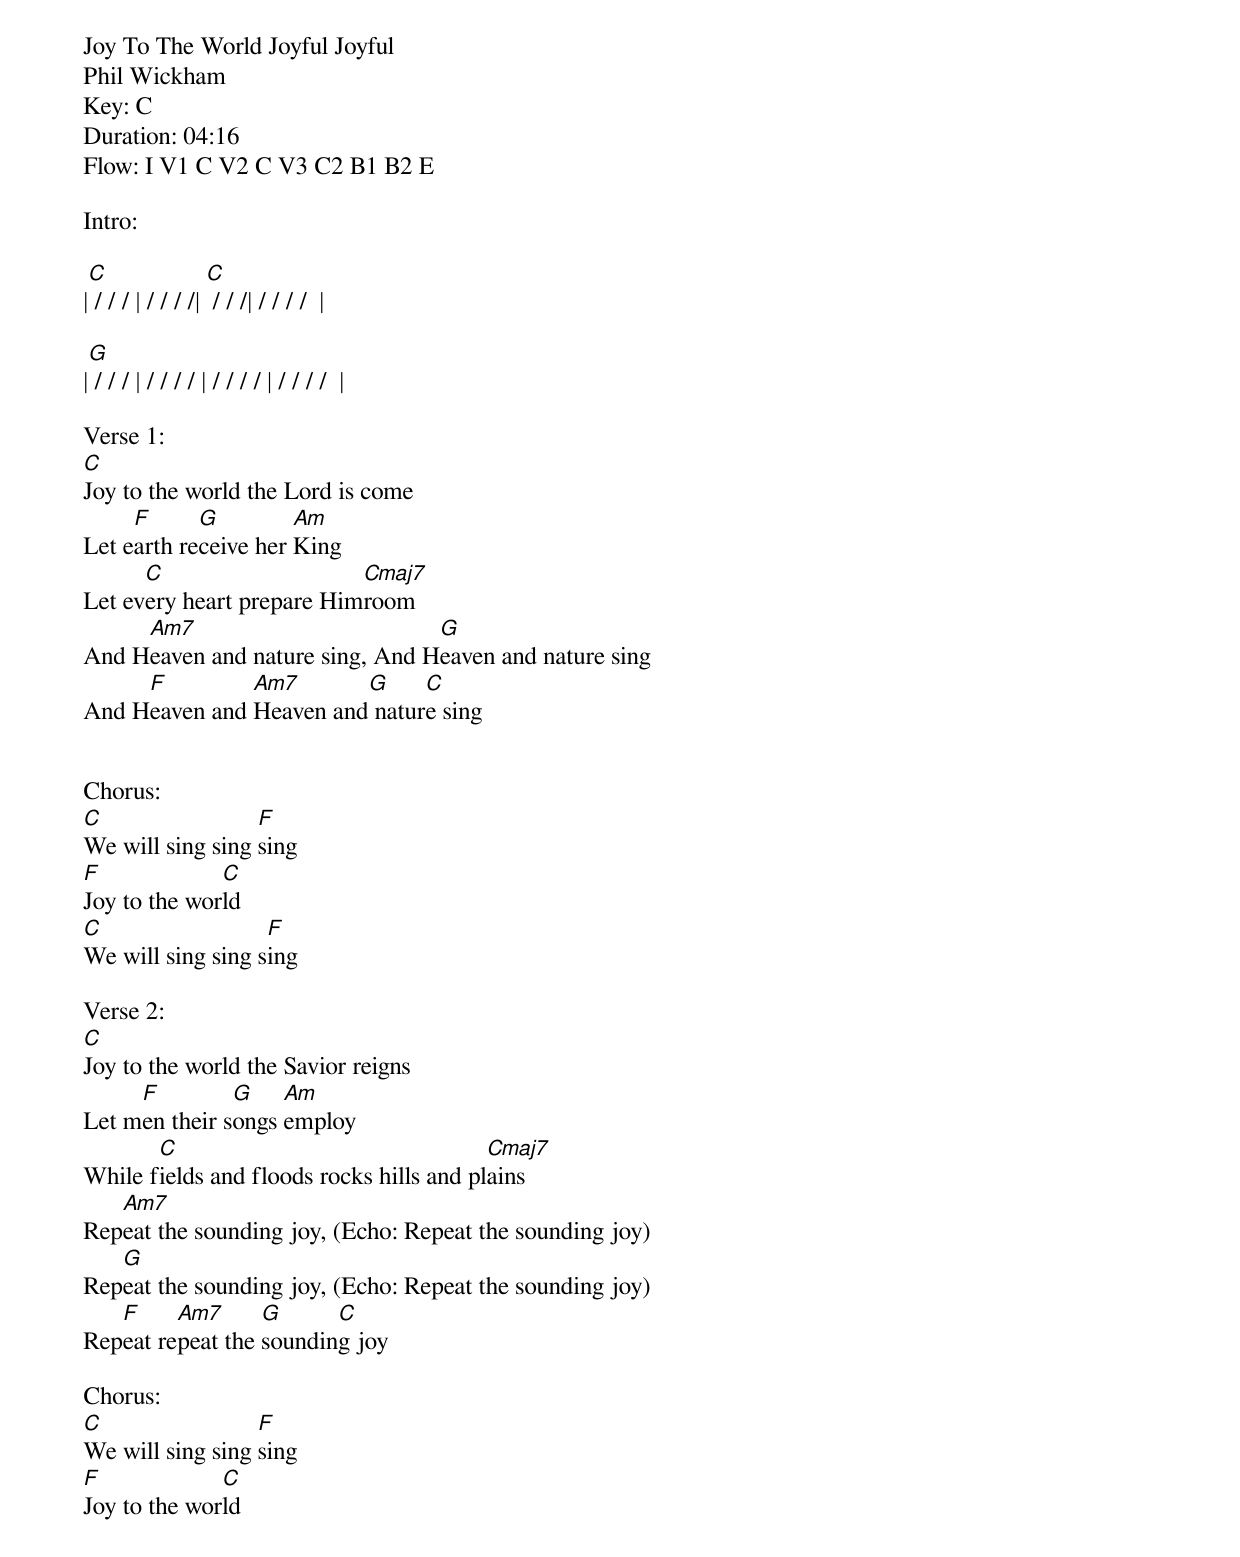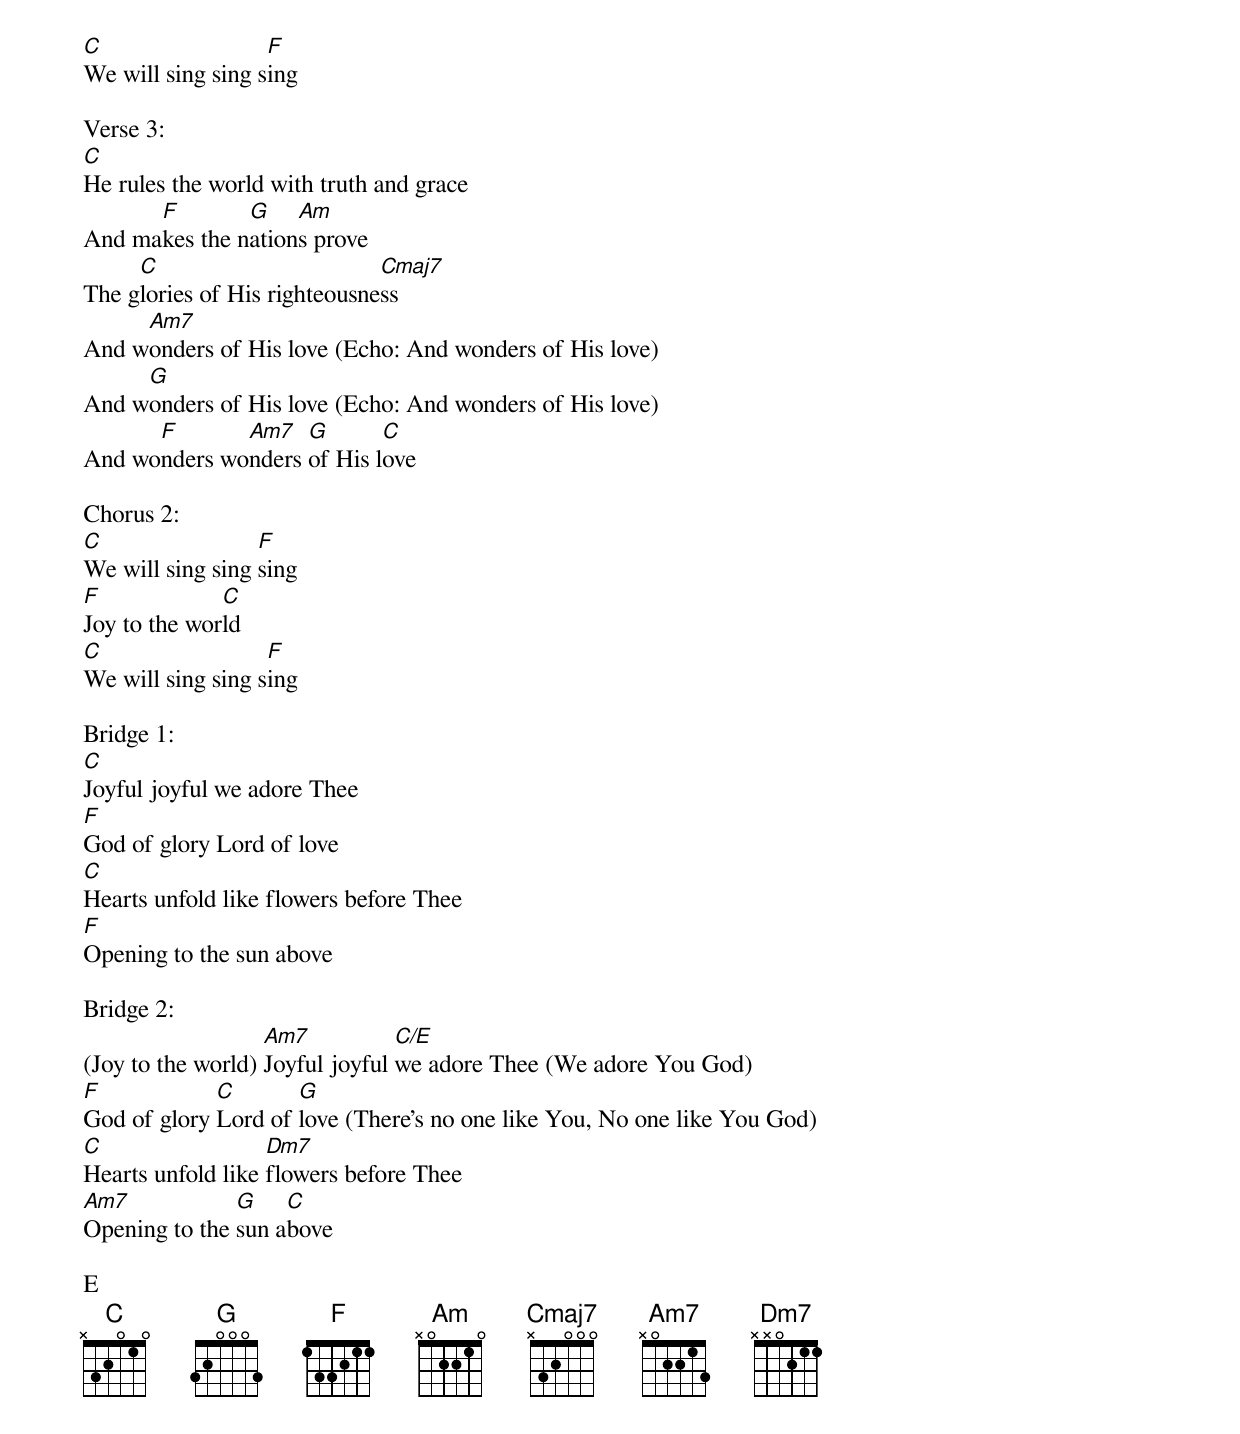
Joy To The World Joyful Joyful
Phil Wickham
Key: C
Duration: 04:16
Flow: I V1 C V2 C V3 C2 B1 B2 E

Intro:

|[C] / / / | / / / /| [C] / / /| / / / /  |

|[G] / / / | / / / / | / / / / | / / / /  |

Verse 1:
[C]Joy to the world the Lord is come
Let e[F]arth re[G]ceive her [Am]King
Let ev[C]ery heart prepare Him[Cmaj7]room
And H[Am7]eaven and nature sing, And H[G]eaven and nature sing
And H[F]eaven and [Am7]Heaven and[G] natur[C]e sing


Chorus:
[C]We will sing sing [F]sing
[F]Joy to the wor[C]ld
[C]We will sing sing s[F]ing

Verse 2:
[C]Joy to the world the Savior reigns
Let m[F]en their s[G]ongs [Am]employ
While f[C]ields and floods rocks hills and pl[Cmaj7]ains
Rep[Am7]eat the sounding joy, (Echo: Repeat the sounding joy)
Rep[G]eat the sounding joy, (Echo: Repeat the sounding joy)
Rep[F]eat re[Am7]peat the [G]soundin[C]g joy

Chorus:
[C]We will sing sing [F]sing
[F]Joy to the wor[C]ld
[C]We will sing sing s[F]ing

Verse 3:
[C]He rules the world with truth and grace
And ma[F]kes the n[G]ation[Am]s prove
The g[C]lories of His righteousne[Cmaj7]ss
And w[Am7]onders of His love (Echo: And wonders of His love)
And w[G]onders of His love (Echo: And wonders of His love)
And wo[F]nders wo[Am7]nders [G]of His l[C]ove

Chorus 2:
[C]We will sing sing [F]sing
[F]Joy to the wor[C]ld
[C]We will sing sing s[F]ing

Bridge 1:
[C]Joyful joyful we adore Thee
[F]God of glory Lord of love
[C]Hearts unfold like flowers before Thee
[F]Opening to the sun above

Bridge 2:
(Joy to the world) [Am7]Joyful joyful [C/E]we adore Thee (We adore You God)
[F]God of glory [C]Lord of [G]love (There’s no one like You, No one like You God)
[C]Hearts unfold like [Dm7]flowers before Thee
[Am7]Opening to the [G]sun a[C]bove

E
